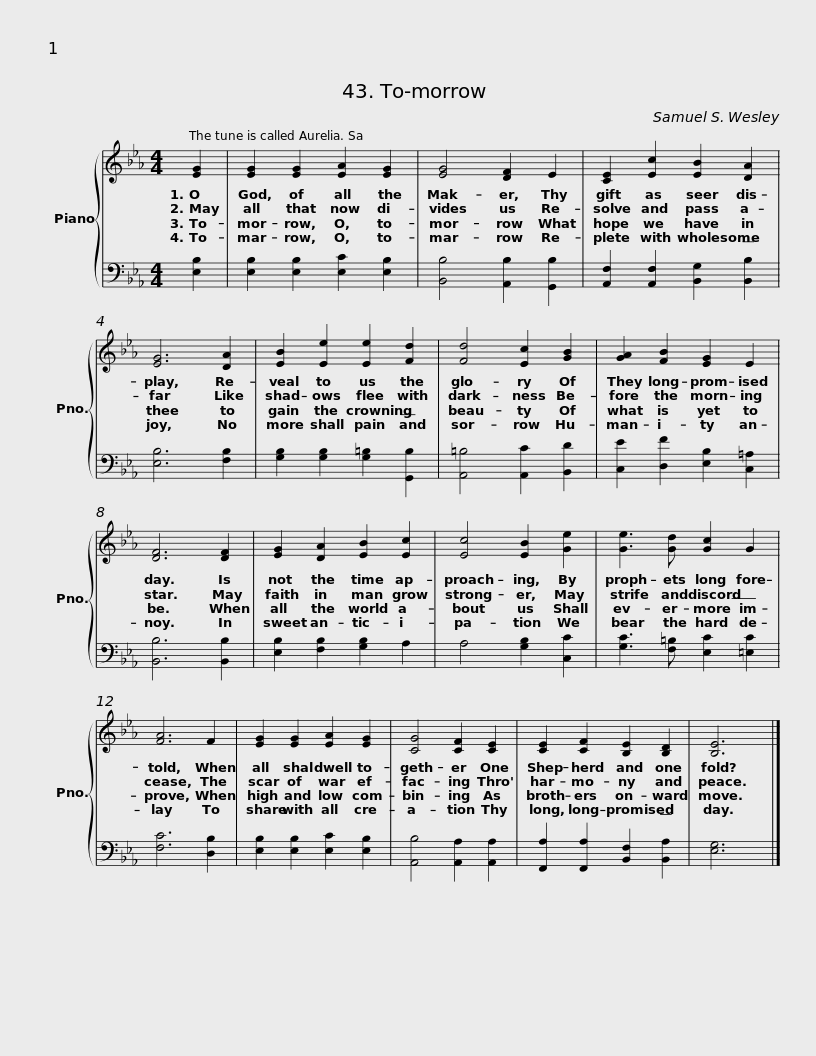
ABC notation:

X:1
%%score { 1 | 2 }
L:1/8
M:4/4
I:linebreak $
K:Eb
V:1 treble
V:2 bass
V:1
 [EG]2 | [EG]2 [EG]2 [EA]2 [EG]2 | [EG]4 [DF]2 E2 | [CE]2 [Ec]2 [EB]2 [DA]2 | [EG]6 [DA]2 | %5
 [EB]2 [Ee]2 [Ee]2 [Fd]2 | [Fd]4 [Ec]2 [GB]2 |$ [GA]2 [FB]2 [EG]2 E2 | [DF]6 [DF]2 | [EG]2 [DA]2 [EB]2 [Ec]2 | %10
 [Ec]4 [EB]2 [Ge]2 | [Ge]3 [Gd] [Gc]2 G2 |$ [FA]6 F2 | [EG]2 [EG]2 [EA]2 [EG]2 | [CG]4 [CF]2 [CE]2 | %15
 [CE]2 [CF]2 [B,E]2 [B,D]2 | [B,E]6 x2 |] %17
V:2
 [E,B,]2 | [E,B,]2 [E,B,]2 [E,C]2 [E,B,]2 | [B,,B,]4 [A,,B,]2 [G,,B,]2 | [A,,F,]2 [A,,F,]2 [B,,G,]2 [B,,B,]2 | [E,B,]6 [F,B,]2 | %5
 [G,B,]2 [G,B,]2 [G,=B,]2 [G,,B,]2 | [A,,=B,]4 [A,,C]2 [B,,D]2 |$ [C,E]2 [D,F]2 [E,B,]2 [C,=A,]2 | [B,,B,]6 [B,,B,]2 | [E,B,]2 [F,B,]2 [G,B,]2 A,2 | %10
 A,4 [G,B,]2 [C,C]2 | [G,C]3 [F,=B,] [E,C]2 [=E,C]2 |$ [F,C]6 [D,B,]2 | [E,B,]2 [E,B,]2 [E,C]2 [E,B,]2 | [A,,B,]4 [A,,A,]2 [A,,A,]2 | %15
 [F,,A,]2 [F,,A,]2 [B,,F,]2 [B,,A,]2 | [E,G,]6 x2 |] %17
